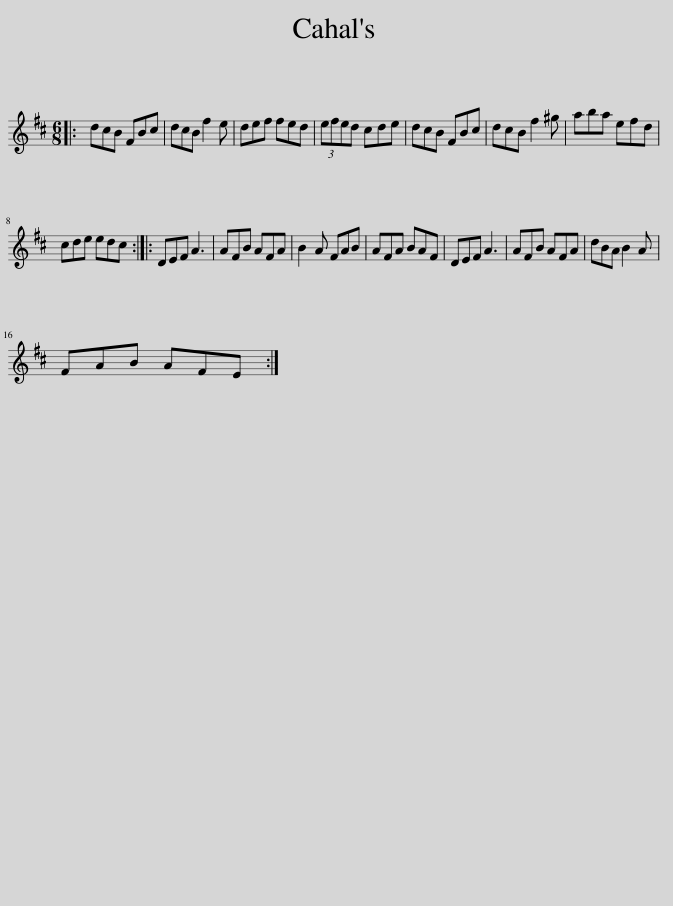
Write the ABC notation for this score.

X:1
L:1/8
M:6/8
I:linebreak $
K:D
V:1 treble
V:1
|: dcB FBc | dcB f2 e | def fed | (3efed cde | dcB FBc | %5
 dcB f2 ^g | aba efd |$ cde edc :: DEF A3 | AFB AFA | %10
 B2 A FAB | AFA BAF | DEF A3 | AFB AFA | dBA B2 A |$ %15
 FAB AFE :| %16
